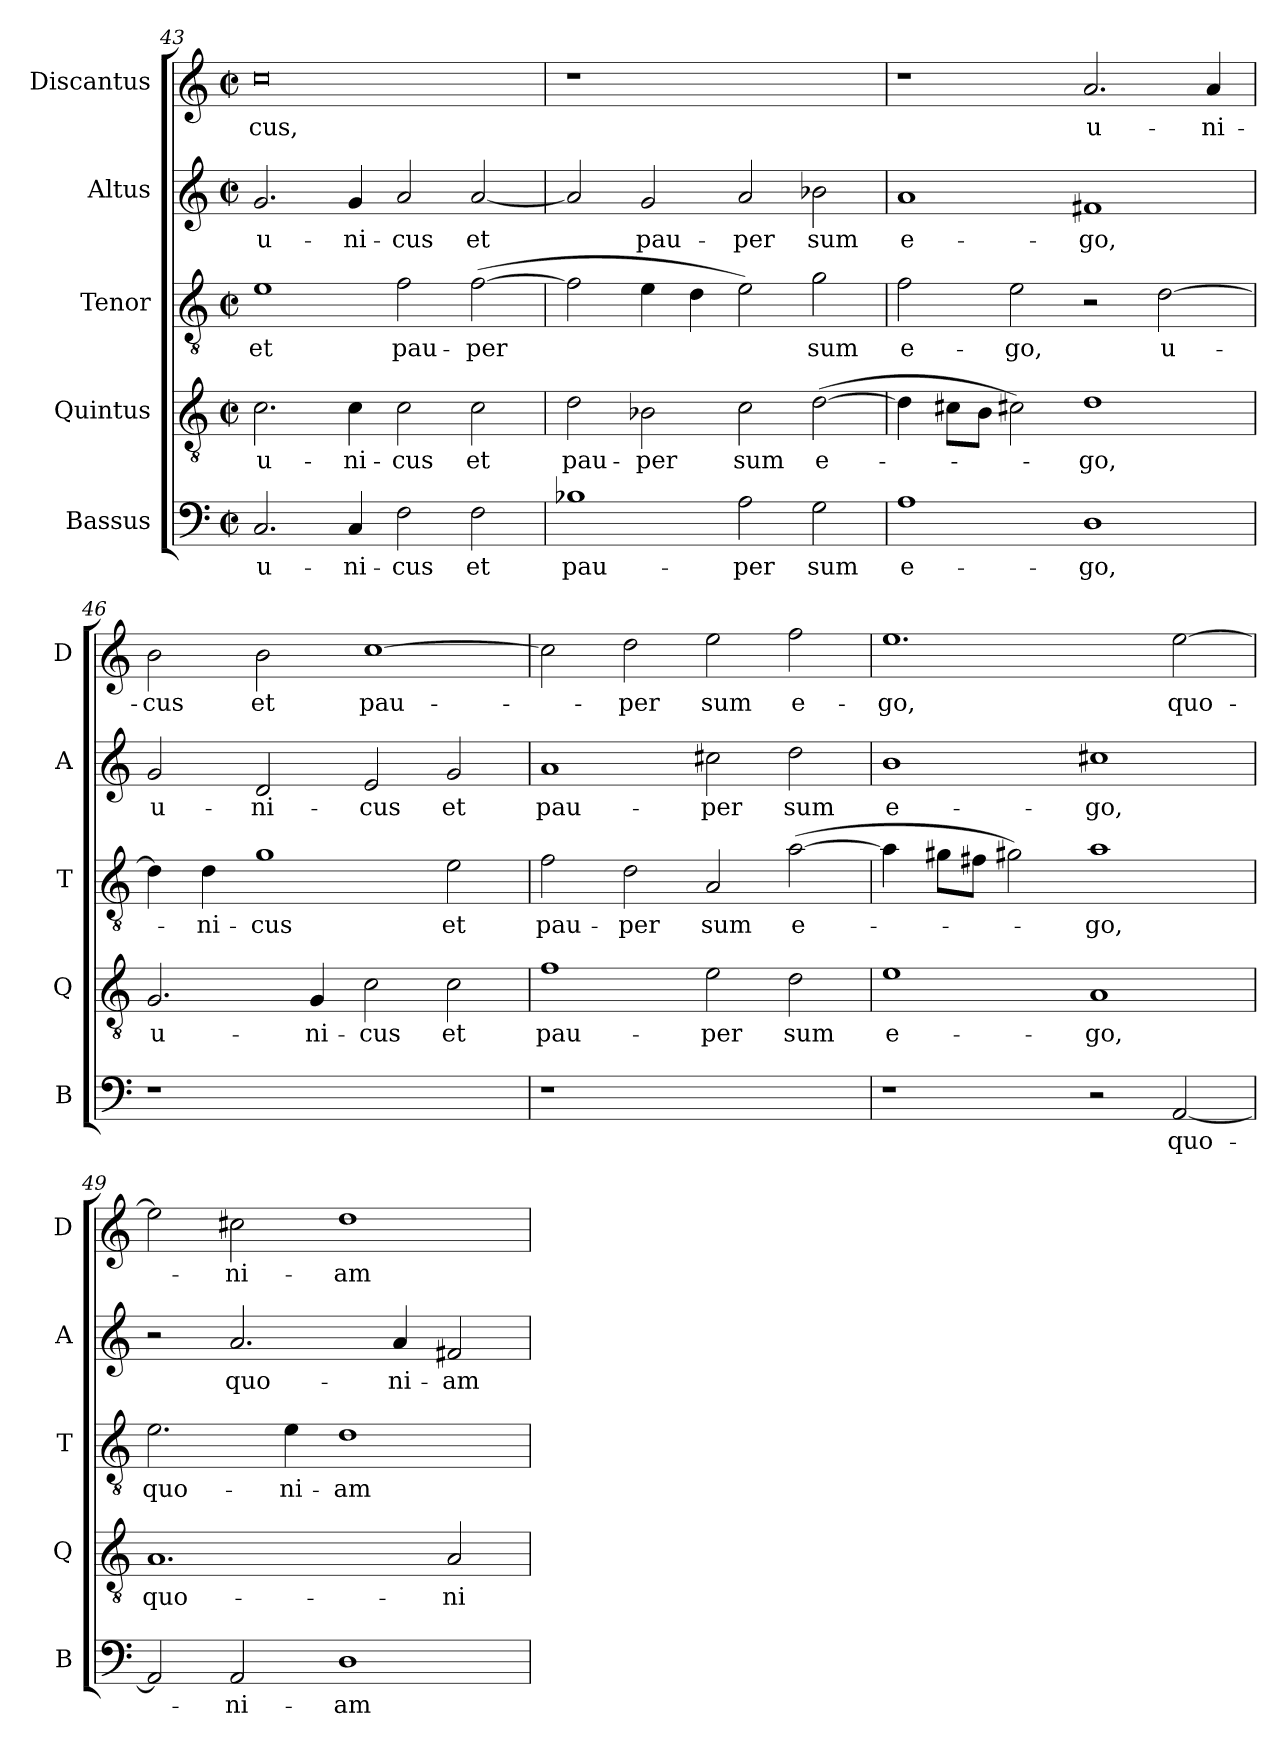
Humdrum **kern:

**kern	**text	**kern	**text	**kern	**text	**kern	**text	**kern	**text
*part5	*part5	*part4	*part4	*part3	*part3	*part2	*part2	*part1	*part1
*staff5	*staff5	*staff4	*staff4	*staff3	*staff3	*staff2	*staff2	*staff1	*staff1
*I"Bassus	*	*I"Quintus	*	*I"Tenor	*	*I"Altus	*	*I"Discantus	*
*I'B	*	*I'Q	*	*I'T	*	*I'A	*	*I'D	*
*clefF4	*	*clefGv2	*	*clefGv2	*	*clefG2	*	*clefG2	*
*k[]	*	*k[]	*	*k[]	*	*k[]	*	*k[]	*
*C:	*	*C:	*	*C:	*	*C:	*	*C:	*
*M2/2	*	*M2/2	*	*M2/2	*	*M2/2	*	*M2/2	*
*met(c|)	*	*met(c|)	*	*met(c|)	*	*met(c|)	*	*met(c|)	*
=43	=43	=43	=43	=43	=43	=43	=43	=43	=43
!	!LO:LY:b	!	!LO:LY:b	!	!LO:LY:b	!	!LO:LY:b	!	!LO:LY:b
2.C/	u-	2.c\	u-	1e	et	2.g/	u-	0cc	-cus,
!	!LO:LY:b	!	!LO:LY:b	!	!	!	!LO:LY:b	!	!
4C/	-ni-	4c\	-ni-	.	.	4g/	-ni-	.	.
!	!LO:LY:b	!	!LO:LY:b	!	!LO:LY:b	!	!LO:LY:b	!	!
2F\	-cus	2c\	-cus	2f\	pau-	2a/	-cus	.	.
!	!LO:LY:b	!	!LO:LY:b	!	!LO:LY:b	!	!LO:LY:b	!	!
2F\	et	2c\	et	(>[2f\	-per	[2a/	et	.	.
=44	=44	=44	=44	=44	=44	=44	=44	=44	=44
!	!LO:LY:b	!	!LO:LY:b	!	!	!	!	!	!
1B-X	pau-	2d\	pau-	2f\]	.	2a/]	.	1r	.
!	!	!	!LO:LY:b	!	!	!	!LO:LY:b	!	!
.	.	2B-X\	-per	4e\	.	2g/	pau-	.	.
.	.	.	.	4d\	.	.	.	.	.
!	!LO:LY:b	!	!LO:LY:b	!	!	!	!LO:LY:b	!	!
2A\	-per	2c\	sum	2e\)	.	2a/	-per	1ryy	.
!	!LO:LY:b	!	!LO:LY:b	!	!LO:LY:b	!	!LO:LY:b	!	!
2G\	sum	(>[2d\	e-	2g\	sum	2b-X\	sum	.	.
!!LO:LB:g=z
=45	=45	=45	=45	=45	=45	=45	=45	=45	=45
!	!LO:LY:b	!	!	!	!LO:LY:b	!	!LO:LY:b	!	!
1A	e-	4d\]	.	2f\	e-	1a	e-	1r	.
.	.	8c#X\L	.	.	.	.	.	.	.
.	.	8B\J	.	.	.	.	.	.	.
!	!	!	!	!	!LO:LY:b	!	!	!	!
.	.	2c#X\)	.	2e\	-go,	.	.	.	.
!	!LO:LY:b	!	!LO:LY:b	!	!	!	!LO:LY:b	!	!LO:LY:b
1D	-go,	1d	-go,	2r	.	1f#X	-go,	2.a/	u-
!	!	!	!	!	!LO:LY:b	!	!	!	!
.	.	.	.	[2d\	u-	.	.	.	.
!	!	!	!	!	!	!	!	!	!LO:LY:b
.	.	.	.	.	.	.	.	4a/	-ni-
=46	=46	=46	=46	=46	=46	=46	=46	=46	=46
!	!	!	!LO:LY:b	!	!	!	!LO:LY:b	!	!LO:LY:b
1r	.	2.G/	u-	4d\]	.	2g/	u-	2b\	-cus
!	!	!	!	!	!LO:LY:b	!	!	!	!
.	.	.	.	4d\	-ni-	.	.	.	.
!	!	!	!	!	!LO:LY:b	!	!LO:LY:b	!	!LO:LY:b
.	.	.	.	1g	-cus	2d/	-ni-	2b\	et
!	!	!	!LO:LY:b	!	!	!	!	!	!
.	.	4G/	-ni-	.	.	.	.	.	.
!	!	!	!LO:LY:b	!	!	!	!LO:LY:b	!	!LO:LY:b
1ryy	.	2c\	-cus	.	.	2e/	-cus	[1cc	pau-
!	!	!	!LO:LY:b	!	!LO:LY:b	!	!LO:LY:b	!	!
.	.	2c\	et	2e\	et	2g/	et	.	.
=47	=47	=47	=47	=47	=47	=47	=47	=47	=47
!	!	!	!LO:LY:b	!	!LO:LY:b	!	!LO:LY:b	!	!
1r	.	1f	pau-	2f\	pau-	1a	pau-	2cc\]	.
!	!	!	!	!	!LO:LY:b	!	!	!	!LO:LY:b
.	.	.	.	2d\	-per	.	.	2dd\	-per
!	!	!	!LO:LY:b	!	!LO:LY:b	!	!LO:LY:b	!	!LO:LY:b
1ryy	.	2e\	-per	2A/	sum	2cc#X\	-per	2ee\	sum
!	!	!	!LO:LY:b	!	!LO:LY:b	!	!LO:LY:b	!	!LO:LY:b
.	.	2d\	sum	(>[2a\	e-	2dd\	sum	2ff\	e-
=48	=48	=48	=48	=48	=48	=48	=48	=48	=48
!	!	!	!LO:LY:b	!	!	!	!LO:LY:b	!	!LO:LY:b
1r	.	1e	e-	4a\]	.	1b	e-	1.ee	-go,
.	.	.	.	8g#X\L	.	.	.	.	.
.	.	.	.	8f#X\J	.	.	.	.	.
.	.	.	.	2g#X\)	.	.	.	.	.
!	!	!	!LO:LY:b	!	!LO:LY:b	!	!LO:LY:b	!	!
2r	.	1A	-go,	1a	-go,	1cc#X	-go,	.	.
!	!LO:LY:b	!	!	!	!	!	!	!	!LO:LY:b
[2AA/	quo-	.	.	.	.	.	.	[2ee\	quo-
=49	=49	=49	=49	=49	=49	=49	=49	=49	=49
!	!	!	!LO:LY:b	!	!LO:LY:b	!	!	!	!
2AA/]	.	1.A	quo-	2.e\	quo-	2r	.	2ee\]	.
!	!LO:LY:b	!	!	!	!	!	!LO:LY:b	!	!LO:LY:b
2AA/	-ni-	.	.	.	.	2.a/	quo-	2cc#X\	-ni-
!	!	!	!	!	!LO:LY:b	!	!	!	!
.	.	.	.	4e\	-ni-	.	.	.	.
!	!LO:LY:b	!	!	!	!LO:LY:b	!	!	!	!LO:LY:b
1D	-am	.	.	1d	-am	.	.	1dd	-am
!	!	!	!	!	!	!	!LO:LY:b	!	!
.	.	.	.	.	.	4a/	-ni-	.	.
!	!	!	!LO:LY:b	!	!	!	!LO:LY:b	!	!
.	.	2A/	-ni-	.	.	2f#X/	-am	.	.
=	=	=	=	=	=	=	=	=	=
*-	*-	*-	*-	*-	*-	*-	*-	*-	*-
